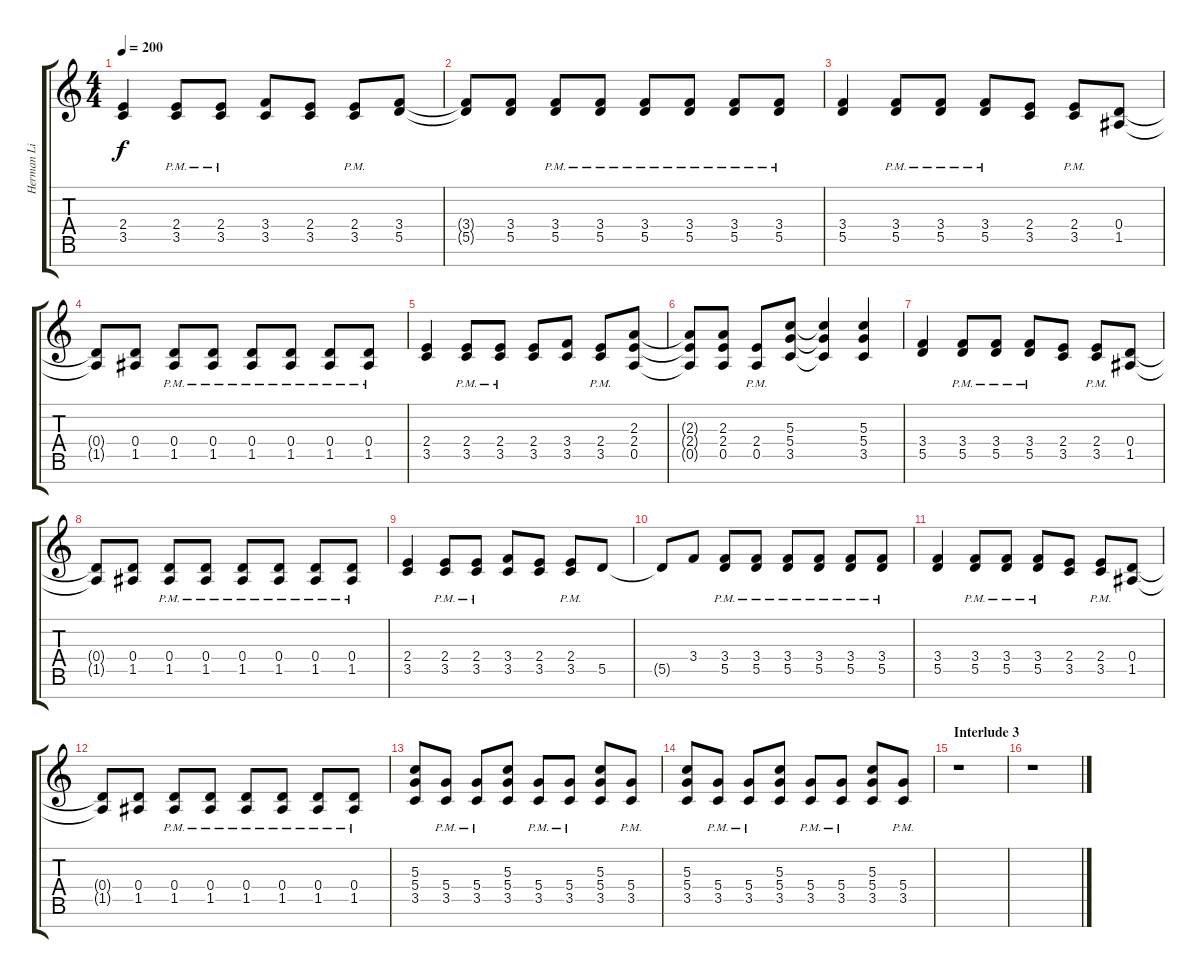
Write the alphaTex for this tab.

\track ("Herman Li | Rhythm" "Herman Li ") {instrument distortionguitar}
\staff {score tabs}
\tuning (E4 B3 G3 D3 A2 E2 B1) {hide}
\ts (4 4)
\tempo 200
\clef g2
\ks c
(2.4 3.5).4{dy f} (2.4{pm} 3.5{pm}).8 (2.4{pm} 3.5{pm}).8 (3.4 3.5).8 (2.4 3.5).8 (2.4{pm} 3.5{pm}).8 (3.4 5.5).8 |
(3.4{t} 5.5{t}).8 (3.4 5.5).8 (3.4{pm} 5.5{pm}).8 (3.4{pm} 5.5{pm}).8 (3.4{pm} 5.5{pm}).8 (3.4{pm} 5.5{pm}).8 (3.4{pm} 5.5{pm}).8 (3.4{pm} 5.5{pm}).8 |
(3.4 5.5).4 (3.4{pm} 5.5{pm}).8 (3.4{pm} 5.5{pm}).8 (3.4{pm} 5.5{pm}).8 (2.4 3.5).8 (2.4{pm} 3.5{pm}).8 (0.4 1.5).8 |
(0.4{t} 1.5{t}).8 (0.4 1.5).8 (0.4{pm} 1.5{pm}).8 (0.4{pm} 1.5{pm}).8 (0.4{pm} 1.5{pm}).8 (0.4{pm} 1.5{pm}).8 (0.4{pm} 1.5{pm}).8 (0.4{pm} 1.5{pm}).8 |
(2.4 3.5).4 (2.4{pm} 3.5{pm}).8 (2.4{pm} 3.5{pm}).8 (2.4 3.5).8 (3.4 3.5).8 (2.4{pm} 3.5{pm}).8 (2.3 2.4 0.5).8 |
(2.3{t} 2.4{t} 0.5{t}).8 (2.3 2.4 0.5).8 (2.4{pm} 0.5{pm}).8 (5.3 5.4 3.5).8 (5.3{t} 5.4{t} 3.5{t}).4 (5.3 5.4 3.5).4 |
(3.4 5.5).4 (3.4{pm} 5.5{pm}).8 (3.4{pm} 5.5{pm}).8 (3.4{pm} 5.5{pm}).8 (2.4 3.5).8 (2.4{pm} 3.5{pm}).8 (0.4 1.5).8 |
(0.4{t} 1.5{t}).8 (0.4 1.5).8 (0.4{pm} 1.5{pm}).8 (0.4{pm} 1.5{pm}).8 (0.4{pm} 1.5{pm}).8 (0.4{pm} 1.5{pm}).8 (0.4{pm} 1.5{pm}).8 (0.4{pm} 1.5{pm}).8 |
(2.4 3.5).4 (2.4{pm} 3.5{pm}).8 (2.4{pm} 3.5{pm}).8 (3.4 3.5).8 (2.4 3.5).8 (2.4{pm} 3.5{pm}).8 5.5.8 |
5.5{t}.8 3.4.8 (3.4{pm} 5.5{pm}).8 (3.4{pm} 5.5{pm}).8 (3.4{pm} 5.5{pm}).8 (3.4{pm} 5.5{pm}).8 (3.4{pm} 5.5{pm}).8 (3.4{pm} 5.5{pm}).8 |
(3.4 5.5).4 (3.4{pm} 5.5{pm}).8 (3.4{pm} 5.5{pm}).8 (3.4{pm} 5.5{pm}).8 (2.4 3.5).8 (2.4{pm} 3.5{pm}).8 (0.4 1.5).8 |
(0.4{t} 1.5{t}).8 (0.4 1.5).8 (0.4{pm} 1.5{pm}).8 (0.4{pm} 1.5{pm}).8 (0.4{pm} 1.5{pm}).8 (0.4{pm} 1.5{pm}).8 (0.4{pm} 1.5{pm}).8 (0.4{pm} 1.5{pm}).8 |
(5.3 5.4 3.5).8 (5.4{pm} 3.5{pm}).8 (5.4{pm} 3.5{pm}).8 (5.3 5.4 3.5).8 (5.4{pm} 3.5{pm}).8 (5.4{pm} 3.5{pm}).8 (5.3 5.4 3.5).8 (5.4{pm} 3.5{pm}).8 |
(5.3 5.4 3.5).8 (5.4{pm} 3.5{pm}).8 (5.4{pm} 3.5{pm}).8 (5.3 5.4 3.5).8 (5.4{pm} 3.5{pm}).8 (5.4{pm} 3.5{pm}).8 (5.3 5.4 3.5).8 (5.4{pm} 3.5{pm}).8 |
\section ("" "Interlude 3")
r.1 |
r.1
